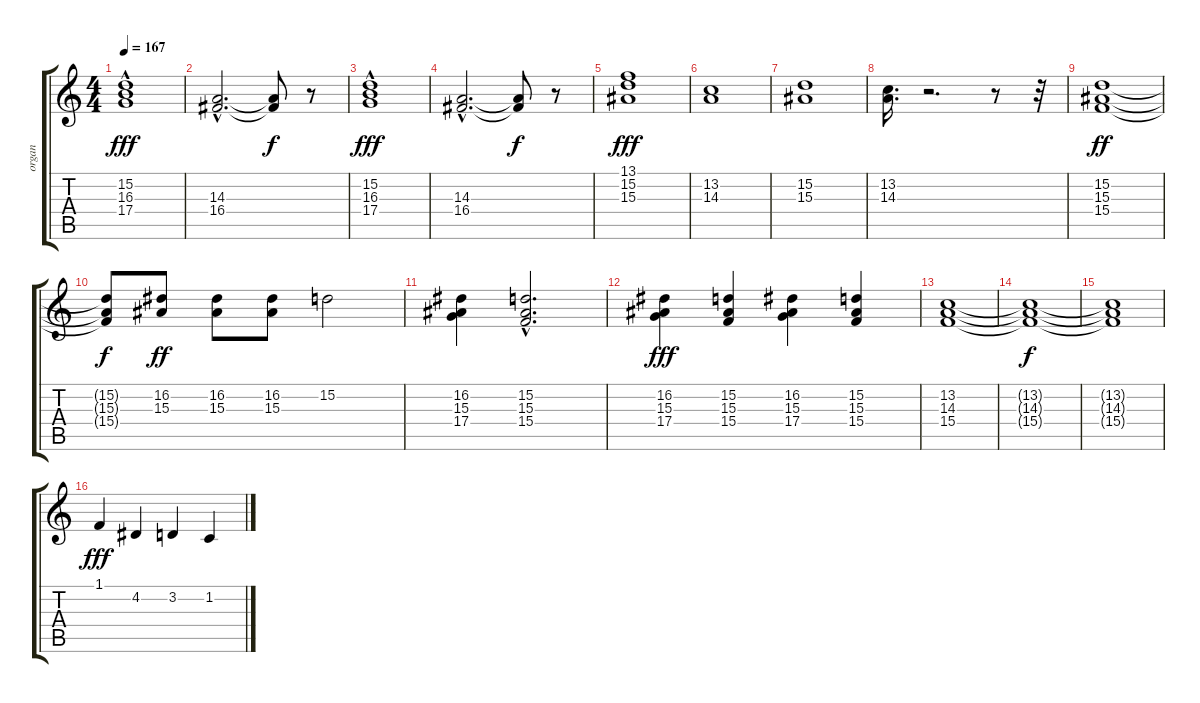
\track ("organ" "organ") {instrument percussiveorgan}
\staff {score tabs}
\tuning (E4 B3 G3 D3 A2 E2) {hide}
\ts (4 4)
\tempo 167
\clef g2
\ks c
(15.2 16.3{hac} 17.4{hac}).1{dy fff} |
(14.3{hac} 16.4{hac}).2{d} (14.3{t} 16.4{t}).8{dy f} r.8 |
(15.2 16.3{hac} 17.4{hac}).1{dy fff} |
(14.3{hac} 16.4{hac}).2{d} (14.3{t} 16.4{t}).8{dy f} r.8 |
(13.1 15.2 15.3).1{dy fff} |
(13.2 14.3).1 |
(15.2 15.3).1 |
(13.2 14.3).16{d} r.2{d} r.8 r.32 |
(15.2 15.3 15.4).1{dy ff} |
(15.2{t} 15.3{t} 15.4{t}).8{dy f} (16.2 15.3).8{dy ff} (16.2 15.3).8 (16.2 15.3).8 15.2.2 |
(16.2 15.3 17.4).4 (15.2{hac} 15.3{hac} 15.4{hac}).2{d} |
(16.2 15.3 17.4).4{dy fff} (15.2 15.3 15.4).4 (16.2 15.3 17.4).4 (15.2 15.3 15.4).4 |
(13.2 14.3 15.4).1 |
(13.2{t} 14.3{t} 15.4{t}).1{dy f} |
(13.2{t} 14.3{t} 15.4{t}).1 |
1.1.4{dy fff} 4.2.4 3.2.4 1.2.4
